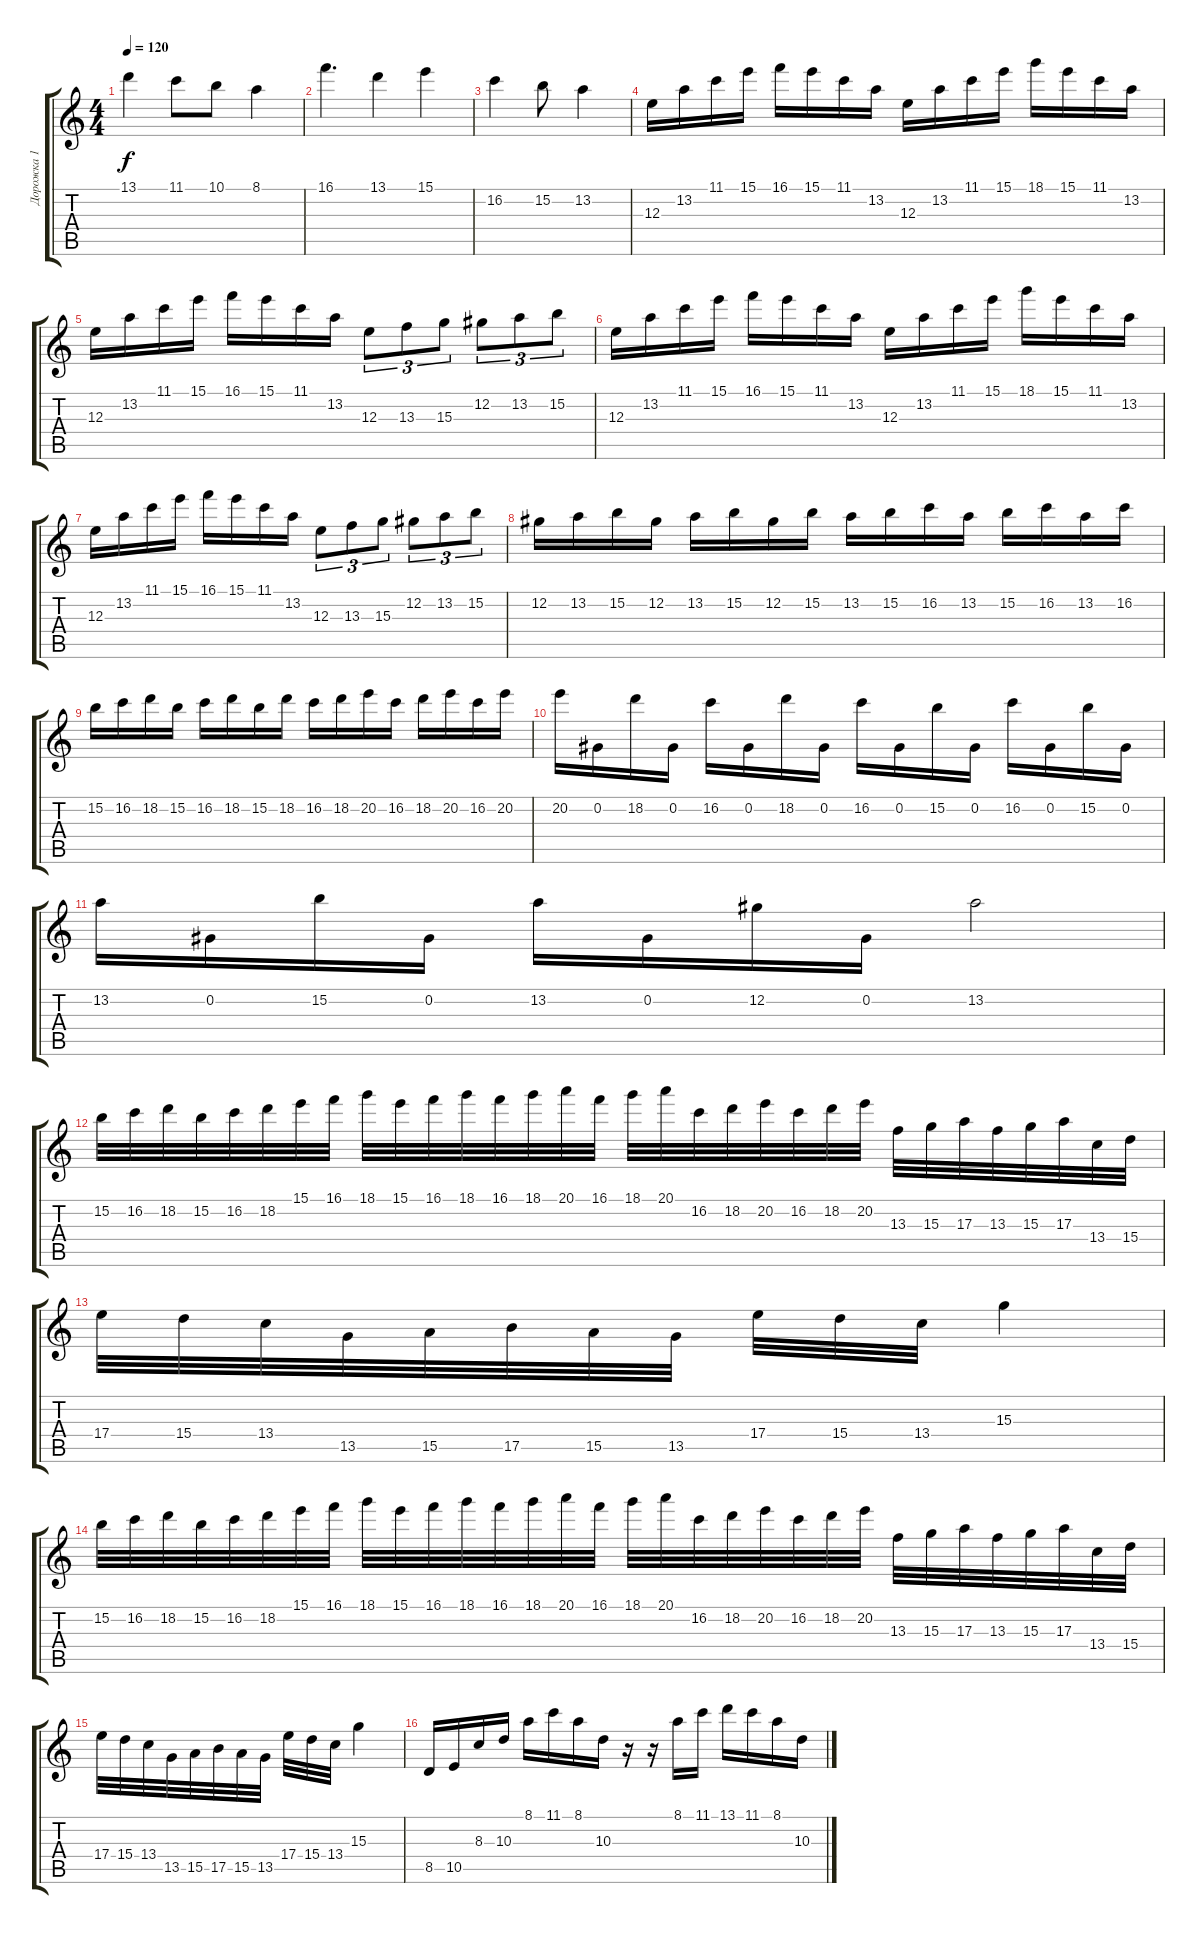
\track ("Дорожка 1" "Дорожка 1") {instrument distortionguitar}
\staff {score tabs}
\tuning (Db4 Ab3 E3 B2 Gb2 B1) {hide}
\ts (4 4)
\tempo 120
\clef g2
\ks c
13.1.4{dy f} 11.1.8 10.1.8 8.1.4 |
16.1.4{d} 13.1.4 15.1.4 |
16.2.4 15.2.8 13.2.4 |
12.3.16 13.2.16 11.1.16 15.1.16 16.1.16 15.1.16 11.1.16 13.2.16 12.3.16 13.2.16 11.1.16 15.1.16 18.1.16 15.1.16 11.1.16 13.2.16 |
12.3.16 13.2.16 11.1.16 15.1.16 16.1.16 15.1.16 11.1.16 13.2.16 12.3.8{tu (3 2)} 13.3.8{tu (3 2)} 15.3.8{tu (3 2)} 12.2.8{tu (3 2)} 13.2.8{tu (3 2)} 15.2.8{tu (3 2)} |
12.3.16 13.2.16 11.1.16 15.1.16 16.1.16 15.1.16 11.1.16 13.2.16 12.3.16 13.2.16 11.1.16 15.1.16 18.1.16 15.1.16 11.1.16 13.2.16 |
12.3.16 13.2.16 11.1.16 15.1.16 16.1.16 15.1.16 11.1.16 13.2.16 12.3.8{tu (3 2)} 13.3.8{tu (3 2)} 15.3.8{tu (3 2)} 12.2.8{tu (3 2)} 13.2.8{tu (3 2)} 15.2.8{tu (3 2)} |
12.2.16 13.2.16 15.2.16 12.2.16 13.2.16 15.2.16 12.2.16 15.2.16 13.2.16 15.2.16 16.2.16 13.2.16 15.2.16 16.2.16 13.2.16 16.2.16 |
15.2.16 16.2.16 18.2.16 15.2.16 16.2.16 18.2.16 15.2.16 18.2.16 16.2.16 18.2.16 20.2.16 16.2.16 18.2.16 20.2.16 16.2.16 20.2.16 |
20.2.16 0.2.16 18.2.16 0.2.16 16.2.16 0.2.16 18.2.16 0.2.16 16.2.16 0.2.16 15.2.16 0.2.16 16.2.16 0.2.16 15.2.16 0.2.16 |
13.2.16 0.2.16 15.2.16 0.2.16 13.2.16 0.2.16 12.2.16 0.2.16 13.2.2 |
15.2.32 16.2.32 18.2.32 15.2.32 16.2.32 18.2.32 15.1.32 16.1.32 18.1.32 15.1.32 16.1.32 18.1.32 16.1.32 18.1.32 20.1.32 16.1.32 18.1.32 20.1.32 16.2.32 18.2.32 20.2.32 16.2.32 18.2.32 20.2.32 13.3.32 15.3.32 17.3.32 13.3.32 15.3.32 17.3.32 13.4.32 15.4.32 |
17.4.32 15.4.32 13.4.32 13.5.32 15.5.32 17.5.32 15.5.32 13.5.32 17.4.32 15.4.32 13.4.32 15.3.4 |
15.2.32 16.2.32 18.2.32 15.2.32 16.2.32 18.2.32 15.1.32 16.1.32 18.1.32 15.1.32 16.1.32 18.1.32 16.1.32 18.1.32 20.1.32 16.1.32 18.1.32 20.1.32 16.2.32 18.2.32 20.2.32 16.2.32 18.2.32 20.2.32 13.3.32 15.3.32 17.3.32 13.3.32 15.3.32 17.3.32 13.4.32 15.4.32 |
17.4.32 15.4.32 13.4.32 13.5.32 15.5.32 17.5.32 15.5.32 13.5.32 17.4.32 15.4.32 13.4.32 15.3.4 |
8.5.16 10.5.16 8.3.16 10.3.16 8.1.16 11.1.16 8.1.16 10.3.16 r.16 r.16 8.1.16 11.1.16 13.1.16 11.1.16 8.1.16 10.3.16
